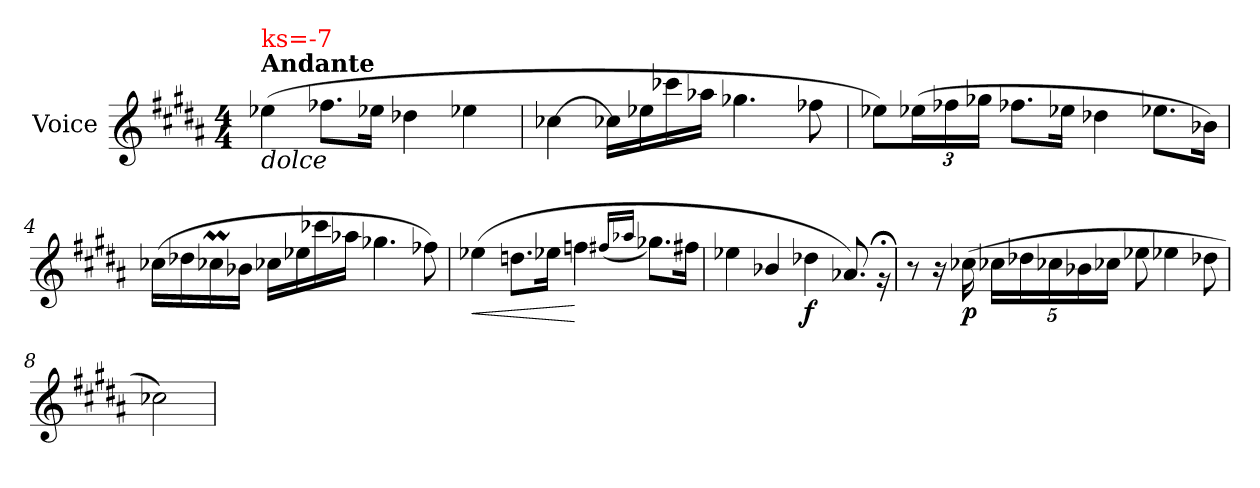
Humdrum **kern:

**kern	**dynam
*part1	*part1
*staff1	*staff1
*I"Voice	*
*clefG2	*
*k[f#c#g#d#a#]	*
*B:	*
*M4/4	*
=1	=1
!LO:TX:a:B:t=Andante	!
!LO:TX:b:i:t=dolce	!
!LO:TX:a:color=#FF0000:t=ks=-7	!
(>4ee-Xi\	.
8.ff-Xi\L	.
16ee-Xi\Jk	.
4dd-Xi\	.
4ee-Xi\	.
=2	=2
[4cc-Xi\	.
16cc-Xi\LL]	.
16ee-Xi\	.
16ccc-Xi\	.
16aa-Xi\JJ	.
4.gg-Xi\	.
8ff-Xi\	.
=3	=3
8ee-Xi\L)	.
(<24ee-Xi\L	.
24ff-Xi\	.
24gg-Xi\JJ	.
8.ff-Xi\L	.
16ee-Xi\Jk	.
4dd-Xi\	.
8.ee-Xi\L	.
16b-Xi\Jk)	.
=4	=4
(<16cc-Xi\LL	.
16dd-Xi\	.
16cc-XMi\	.
16b-Xi\JJ	.
16cc-Xi\LL	.
16ee-Xi\	.
16ccc-Xi\	.
16aa-Xi\JJ	.
4.gg-Xi\	.
8ff-Xi\)	.
!!LO:LB:g=z
=5	=5
!	!LO:HP:b
(>4ee-Xi\	<
8.ddni\L	.
16ee-Xi\Jk	.
4ffni\	[
(<16qff#i/LL	.
16qaa-Xi/JJ	.
8.gg-Xi\L)	.
16ff#i\Jk	.
=6	=6
4ee-Xi\	.
4b-Xi/	.
!	!LO:DY:b
4dd-Xi\	f
8.a-Xi/)	.
16r;g	.
=7	=7
8r	.
16r	.
!	!LO:DY:b
(<16cc-Xi\	p
20cc-Xi\LL	.
20dd-Xi\	.
20cc-Xi\	.
20b-Xi\	.
20cc-Xi\JJ	.
8ee-Xi\	.
4ee-Xi\	.
8dd-Xi\	.
=8	=8
2cc-Xi\)	.
=	=
*-	*-
